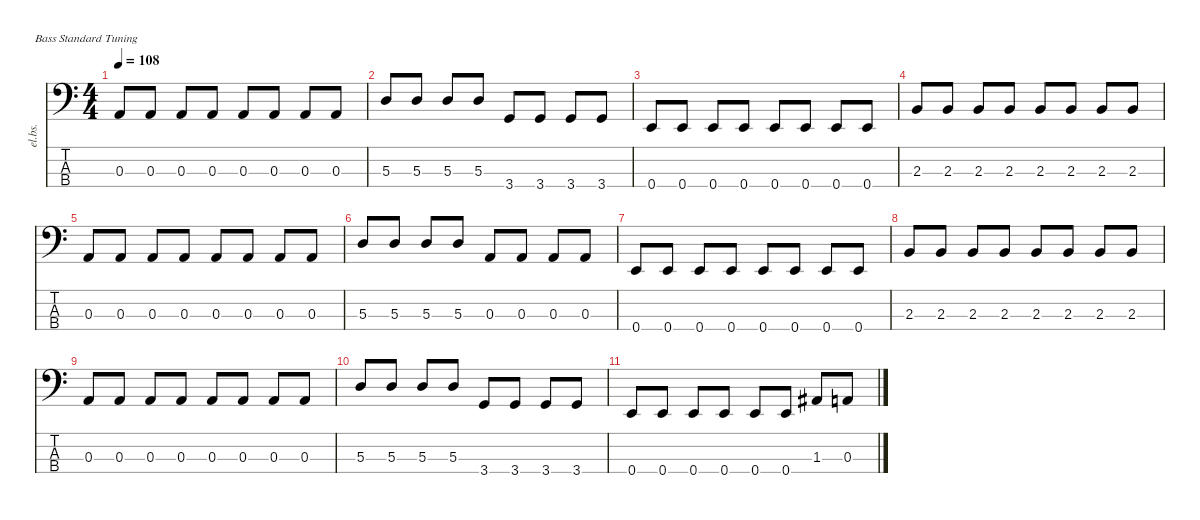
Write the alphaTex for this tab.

\defaultSystemsLayout 4
\hideDynamics
\bracketExtendMode nobrackets
\otherSystemsTrackNameOrientation horizontal
\track ("bass" "el.bs.") {instrument electricbassfinger}
\staff {score tabs}
\tuning (G2 D2 A1 E1)
\ts (4 4)
\tempo 108
\clef f4
\ks c
0.3.8{dy f beam Up} 0.3.8{beam Up} 0.3.8{beam Up} 0.3.8{beam Up} 0.3.8{beam Up} 0.3.8{beam Up} 0.3.8{beam Up} 0.3.8{beam Up} |
5.3.8{beam Up} 5.3.8{beam Up} 5.3.8{beam Up} 5.3.8{beam Up} 3.4.8{beam Up} 3.4.8{beam Up} 3.4.8{beam Up} 3.4.8{beam Up} |
0.4.8{beam Up} 0.4.8{beam Up} 0.4.8{beam Up} 0.4.8{beam Up} 0.4.8{beam Up} 0.4.8{beam Up} 0.4.8{beam Up} 0.4.8{beam Up} |
2.3.8{beam Up} 2.3.8{beam Up} 2.3.8{beam Up} 2.3.8{beam Up} 2.3.8{beam Up} 2.3.8{beam Up} 2.3.8{beam Up} 2.3.8{beam Up} |
0.3.8{beam Up} 0.3.8{beam Up} 0.3.8{beam Up} 0.3.8{beam Up} 0.3.8{beam Up} 0.3.8{beam Up} 0.3.8{beam Up} 0.3.8{beam Up} |
5.3.8{beam Up} 5.3.8{beam Up} 5.3.8{beam Up} 5.3.8{beam Up} 0.3.8{beam Up} 0.3.8{beam Up} 0.3.8{beam Up} 0.3.8{beam Up} |
0.4.8{beam Up} 0.4.8{beam Up} 0.4.8{beam Up} 0.4.8{beam Up} 0.4.8{beam Up} 0.4.8{beam Up} 0.4.8{beam Up} 0.4.8{beam Up} |
2.3.8{beam Up} 2.3.8{beam Up} 2.3.8{beam Up} 2.3.8{beam Up} 2.3.8{beam Up} 2.3.8{beam Up} 2.3.8{beam Up} 2.3.8{beam Up} |
0.3.8{beam Up} 0.3.8{beam Up} 0.3.8{beam Up} 0.3.8{beam Up} 0.3.8{beam Up} 0.3.8{beam Up} 0.3.8{beam Up} 0.3.8{beam Up} |
5.3.8{beam Up} 5.3.8{beam Up} 5.3.8{beam Up} 5.3.8{beam Up} 3.4.8{beam Up} 3.4.8{beam Up} 3.4.8{beam Up} 3.4.8{beam Up} |
0.4.8{beam Up} 0.4.8{beam Up} 0.4.8{beam Up} 0.4.8{beam Up} 0.4.8{beam Up} 0.4.8{beam Up} 1.3{acc #}.8{beam Up} 0.3.8{beam Up}
